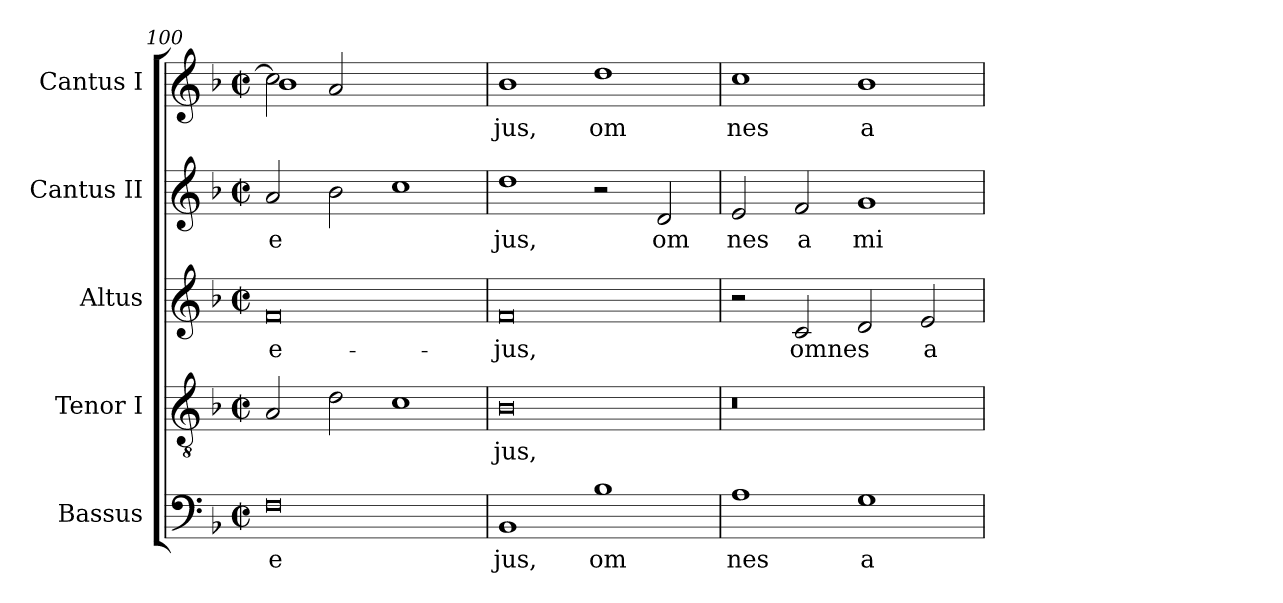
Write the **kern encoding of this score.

**kern	**text	**kern	**text	**kern	**text	**kern	**text	**kern	**text
*part5	*part5	*part4	*part4	*part3	*part3	*part2	*part2	*part1	*part1
*staff5	*staff5	*staff4	*staff4	*staff3	*staff3	*staff2	*staff2	*staff1	*staff1
*I"Bassus	*	*I"Tenor I	*	*I"Altus	*	*I"Cantus II	*	*I"Cantus I	*
*clefF4	*	*clefGv2	*	*clefG2	*	*clefG2	*	*clefG2	*
*k[b-]	*	*k[b-]	*	*k[b-]	*	*k[b-]	*	*k[b-]	*
*F:	*	*F:	*	*F:	*	*F:	*	*F:	*
*M2/2	*	*M2/2	*	*M2/2	*	*M2/2	*	*M2/2	*
*met(c|)	*	*met(c|)	*	*met(c|)	*	*met(c|)	*	*met(c|)	*
=100	=100	=100	=100	=100	=100	=100	=100	=100	=100
!LO:N:vis=0	!LO:LY:b:cj	!	!	!LO:N:vis=0	!LO:LY:b:cj	!	!LO:LY:b:cj	!	!
*	*	*	*	*	*	*	*	*^	*
1F	e	2A/	.	1f	e-	2a/	e	2cc\]	1b-	.
.	.	2d\	.	.	.	2b-\	.	2a/	.	.
1ryy	.	1c	.	1ryy	.	1cc	.	1ryy	1ryy	.
=101	=101	=101	=101	=101	=101	=101	=101	=101	=101	=101
!	!LO:LY:b:cj	!	!LO:LY:b:cj	!	!LO:LY:b:cj	!	!LO:LY:b:cj	!	!	!LO:LY:b:cj
*	*	*	*	*	*	*	*	*v	*v	*
1BB-	jus,	0B-	jus,	0f	-jus,	1dd	jus,	1b-	jus,
!	!LO:LY:b:cj	!	!	!	!	!	!	!	!LO:LY:b:cj
1B-	om	.	.	.	.	2r	.	1dd	om
!	!	!	!	!	!	!	!LO:LY:b:cj	!	!
.	.	.	.	.	.	2d/	om	.	.
=102	=102	=102	=102	=102	=102	=102	=102	=102	=102
!	!LO:LY:b:cj	!	!	!	!	!	!LO:LY:b:cj	!	!LO:LY:b:cj
1A	nes	0r	.	2r	.	2e/	nes	1cc	nes
!	!	!	!	!	!LO:LY:b	!	!LO:LY:b:cj	!	!
.	.	.	.	2c/	omnes	2f/	a	.	.
!	!LO:LY:b:cj	!	!	!	!	!	!LO:LY:b:cj	!	!LO:LY:b:cj
1G	a	.	.	2d/	.	1g	mi	1b-	a
!	!	!	!	!	!LO:LY:b:cj	!	!	!	!
.	.	.	.	2e/	a-	.	.	.	.
=	=	=	=	=	=	=	=	=	=
*-	*-	*-	*-	*-	*-	*-	*-	*-	*-
